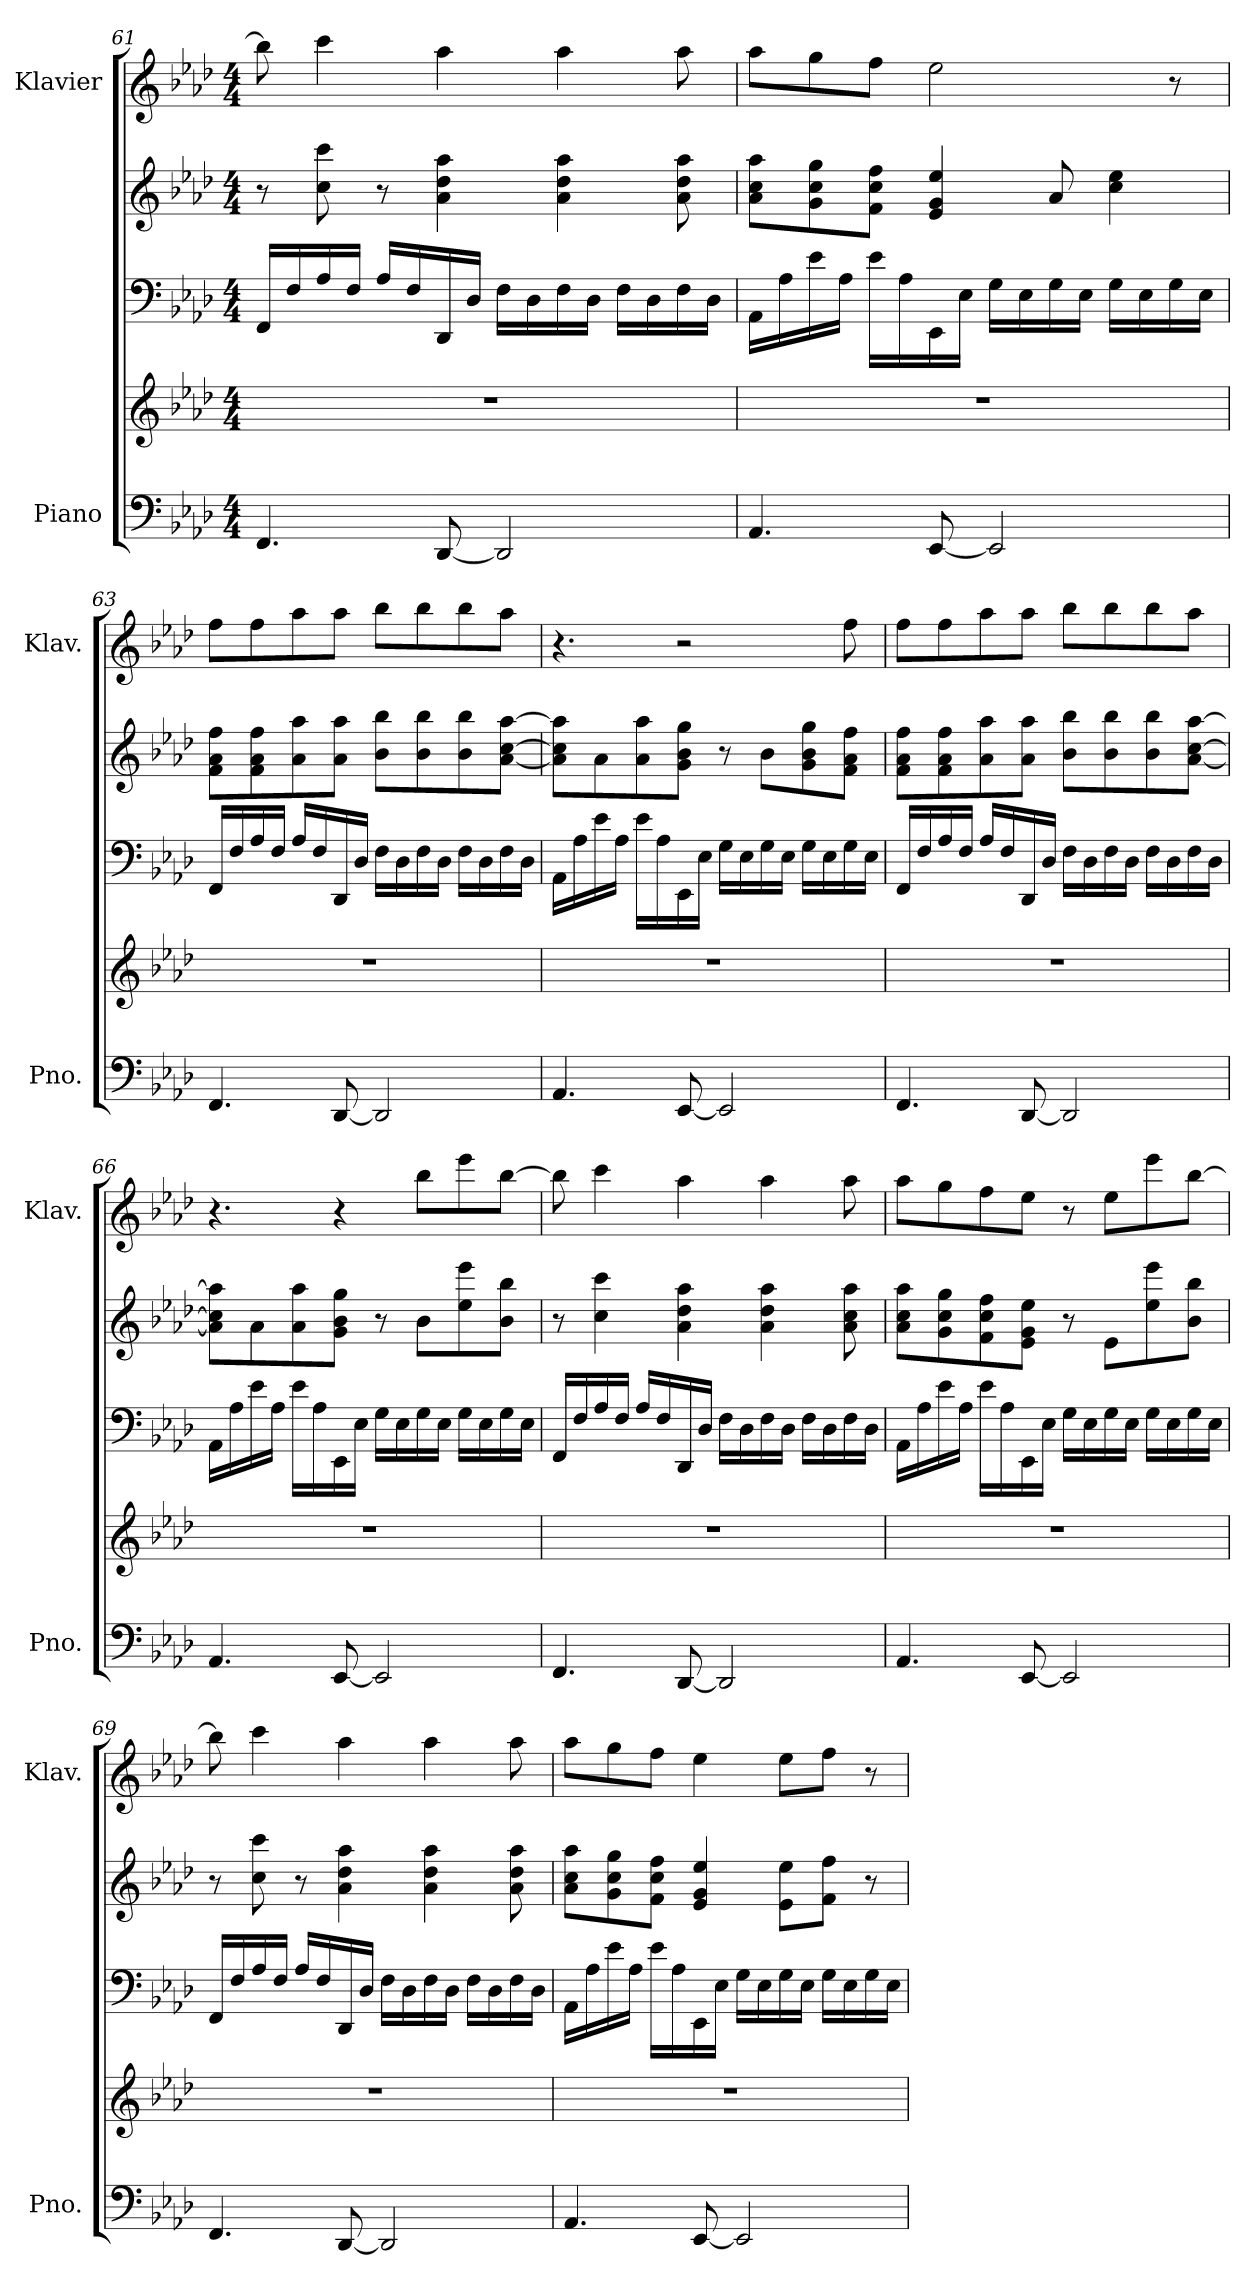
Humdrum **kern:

**kern	**kern	**kern	**kern	**kern
*part2	*part2	*part2	*part2	*part1
*staff5	*staff4	*staff3	*staff2	*staff1
*I"Piano	*	*	*	*I"Klavier
*I'Pno.	*	*	*	*I'Klav.
!!LO:PB:g=z
*clefF4	*clefG2	*clefF4	*clefG2	*clefG2
*k[b-e-a-d-]	*k[b-e-a-d-]	*k[b-e-a-d-]	*k[b-e-a-d-]	*k[b-e-a-d-]
*M4/4	*M4/4	*M4/4	*M4/4	*M4/4
=61	=61	=61	=61	=61
4.FF/	1r	16FF/LL	8r	8bb-\]
.	.	16F/	.	.
.	.	16A-/	8cc\ 8ccc\	4ccc\
.	.	16F/JJ	.	.
.	.	16A-/LL	8r	.
.	.	16F/	.	.
[8DD-/	.	16DD-/	4a-\ 4dd-\ 4aa-\	4aa-\
.	.	16D-/JJ	.	.
2DD-/]	.	16F\LL	.	.
.	.	16D-\	.	.
.	.	16F\	4a-\ 4dd-\ 4aa-\	4aa-\
.	.	16D-\JJ	.	.
.	.	16F\LL	.	.
.	.	16D-\	.	.
.	.	16F\	8a-\ 8dd-\ 8aa-\	8aa-\
.	.	16D-\JJ	.	.
=62	=62	=62	=62	=62
4.AA-/	1r	16AA-\LL	8a-\ 8cc\ 8aa-\L	8aa-\L
.	.	16A-\	.	.
.	.	16e-\	8g\ 8cc\ 8gg\	8gg\
.	.	16A-\JJ	.	.
.	.	16e-\LL	8f\ 8cc\ 8ff\J	8ff\J
.	.	16A-\	.	.
[8EE-/	.	16EE-\	4e-/ 4g/ 4ee-/	2ee-\
.	.	16E-\JJ	.	.
2EE-/]	.	16G\LL	.	.
.	.	16E-\	.	.
.	.	16G\	8a-/	.
.	.	16E-\JJ	.	.
.	.	16G\LL	4cc\ 4ee-\	.
.	.	16E-\	.	.
.	.	16G\	.	8r
.	.	16E-\JJ	.	.
!!LO:LB:g=z
=63	=63	=63	=63	=63
4.FF/	1r	16FF/LL	8f\ 8a-\ 8ff\L	8ff\L
.	.	16F/	.	.
.	.	16A-/	8f\ 8a-\ 8ff\	8ff\
.	.	16F/JJ	.	.
.	.	16A-/LL	8a-\ 8aa-\	8aa-\
.	.	16F/	.	.
[8DD-/	.	16DD-/	8a-\ 8aa-\J	8aa-\J
.	.	16D-/JJ	.	.
2DD-/]	.	16F\LL	8b-\ 8bb-\L	8bb-\L
.	.	16D-\	.	.
.	.	16F\	8b-\ 8bb-\	8bb-\
.	.	16D-\JJ	.	.
.	.	16F\LL	8b-\ 8bb-\	8bb-\
.	.	16D-\	.	.
.	.	16F\	[8a-\ [8cc\ [8aa-\J	8aa-\J
.	.	16D-\JJ	.	.
=64	=64	=64	=64	=64
4.AA-/	1r	16AA-\LL	8a-\] 8cc\] 8aa-\]L	4.r
.	.	16A-\	.	.
.	.	16e-\	8a-\	.
.	.	16A-\JJ	.	.
.	.	16e-\LL	8a-\ 8aa-\	.
.	.	16A-\	.	.
[8EE-/	.	16EE-\	8g\ 8b-\ 8gg\J	2r
.	.	16E-\JJ	.	.
2EE-/]	.	16G\LL	8r	.
.	.	16E-\	.	.
.	.	16G\	8b-\L	.
.	.	16E-\JJ	.	.
.	.	16G\LL	8g\ 8b-\ 8gg\	.
.	.	16E-\	.	.
.	.	16G\	8f\ 8a-\ 8ff\J	8ff\
.	.	16E-\JJ	.	.
!!LO:PB:g=z
=65	=65	=65	=65	=65
4.FF/	1r	16FF/LL	8f\ 8a-\ 8ff\L	8ff\L
.	.	16F/	.	.
.	.	16A-/	8f\ 8a-\ 8ff\	8ff\
.	.	16F/JJ	.	.
.	.	16A-/LL	8a-\ 8aa-\	8aa-\
.	.	16F/	.	.
[8DD-/	.	16DD-/	8a-\ 8aa-\J	8aa-\J
.	.	16D-/JJ	.	.
2DD-/]	.	16F\LL	8b-\ 8bb-\L	8bb-\L
.	.	16D-\	.	.
.	.	16F\	8b-\ 8bb-\	8bb-\
.	.	16D-\JJ	.	.
.	.	16F\LL	8b-\ 8bb-\	8bb-\
.	.	16D-\	.	.
.	.	16F\	[8a-\ [8cc\ [8aa-\J	8aa-\J
.	.	16D-\JJ	.	.
=66	=66	=66	=66	=66
4.AA-/	1r	16AA-\LL	8a-\] 8cc\] 8aa-\]L	4.r
.	.	16A-\	.	.
.	.	16e-\	8a-\	.
.	.	16A-\JJ	.	.
.	.	16e-\LL	8a-\ 8aa-\	.
.	.	16A-\	.	.
[8EE-/	.	16EE-\	8g\ 8b-\ 8gg\J	4r
.	.	16E-\JJ	.	.
2EE-/]	.	16G\LL	8r	.
.	.	16E-\	.	.
.	.	16G\	8b-\L	8bb-\L
.	.	16E-\JJ	.	.
.	.	16G\LL	8ee-\ 8eee-\	8eee-\
.	.	16E-\	.	.
.	.	16G\	8b-\ 8bb-\J	[8bb-\J
.	.	16E-\JJ	.	.
!!LO:LB:g=z
=67	=67	=67	=67	=67
4.FF/	1r	16FF/LL	8r	8bb-\]
.	.	16F/	.	.
.	.	16A-/	4cc\ 4ccc\	4ccc\
.	.	16F/JJ	.	.
.	.	16A-/LL	.	.
.	.	16F/	.	.
[8DD-/	.	16DD-/	4a-\ 4dd-\ 4aa-\	4aa-\
.	.	16D-/JJ	.	.
2DD-/]	.	16F\LL	.	.
.	.	16D-\	.	.
.	.	16F\	4a-\ 4dd-\ 4aa-\	4aa-\
.	.	16D-\JJ	.	.
.	.	16F\LL	.	.
.	.	16D-\	.	.
.	.	16F\	8a-\ 8cc\ 8aa-\	8aa-\
.	.	16D-\JJ	.	.
=68	=68	=68	=68	=68
4.AA-/	1r	16AA-\LL	8a-\ 8cc\ 8aa-\L	8aa-\L
.	.	16A-\	.	.
.	.	16e-\	8g\ 8cc\ 8gg\	8gg\
.	.	16A-\JJ	.	.
.	.	16e-\LL	8f\ 8cc\ 8ff\	8ff\
.	.	16A-\	.	.
[8EE-/	.	16EE-\	8e-\ 8g\ 8ee-\J	8ee-\J
.	.	16E-\JJ	.	.
2EE-/]	.	16G\LL	8r	8r
.	.	16E-\	.	.
.	.	16G\	8e-\L	8ee-\L
.	.	16E-\JJ	.	.
.	.	16G\LL	8ee-\ 8eee-\	8eee-\
.	.	16E-\	.	.
.	.	16G\	8b-\ 8bb-\J	[8bb-\J
.	.	16E-\JJ	.	.
!!LO:PB:g=z
=69	=69	=69	=69	=69
4.FF/	1r	16FF/LL	8r	8bb-\]
.	.	16F/	.	.
.	.	16A-/	8cc\ 8ccc\	4ccc\
.	.	16F/JJ	.	.
.	.	16A-/LL	8r	.
.	.	16F/	.	.
[8DD-/	.	16DD-/	4a-\ 4dd-\ 4aa-\	4aa-\
.	.	16D-/JJ	.	.
2DD-/]	.	16F\LL	.	.
.	.	16D-\	.	.
.	.	16F\	4a-\ 4dd-\ 4aa-\	4aa-\
.	.	16D-\JJ	.	.
.	.	16F\LL	.	.
.	.	16D-\	.	.
.	.	16F\	8a-\ 8dd-\ 8aa-\	8aa-\
.	.	16D-\JJ	.	.
=70	=70	=70	=70	=70
4.AA-/	1r	16AA-\LL	8a-\ 8cc\ 8aa-\L	8aa-\L
.	.	16A-\	.	.
.	.	16e-\	8g\ 8cc\ 8gg\	8gg\
.	.	16A-\JJ	.	.
.	.	16e-\LL	8f\ 8cc\ 8ff\J	8ff\J
.	.	16A-\	.	.
[8EE-/	.	16EE-\	4e-/ 4g/ 4ee-/	4ee-\
.	.	16E-\JJ	.	.
2EE-/]	.	16G\LL	.	.
.	.	16E-\	.	.
.	.	16G\	8e-\ 8ee-\L	8ee-\L
.	.	16E-\JJ	.	.
.	.	16G\LL	8f\ 8ff\J	8ff\J
.	.	16E-\	.	.
.	.	16G\	8r	8r
.	.	16E-\JJ	.	.
=	=	=	=	=
*-	*-	*-	*-	*-
